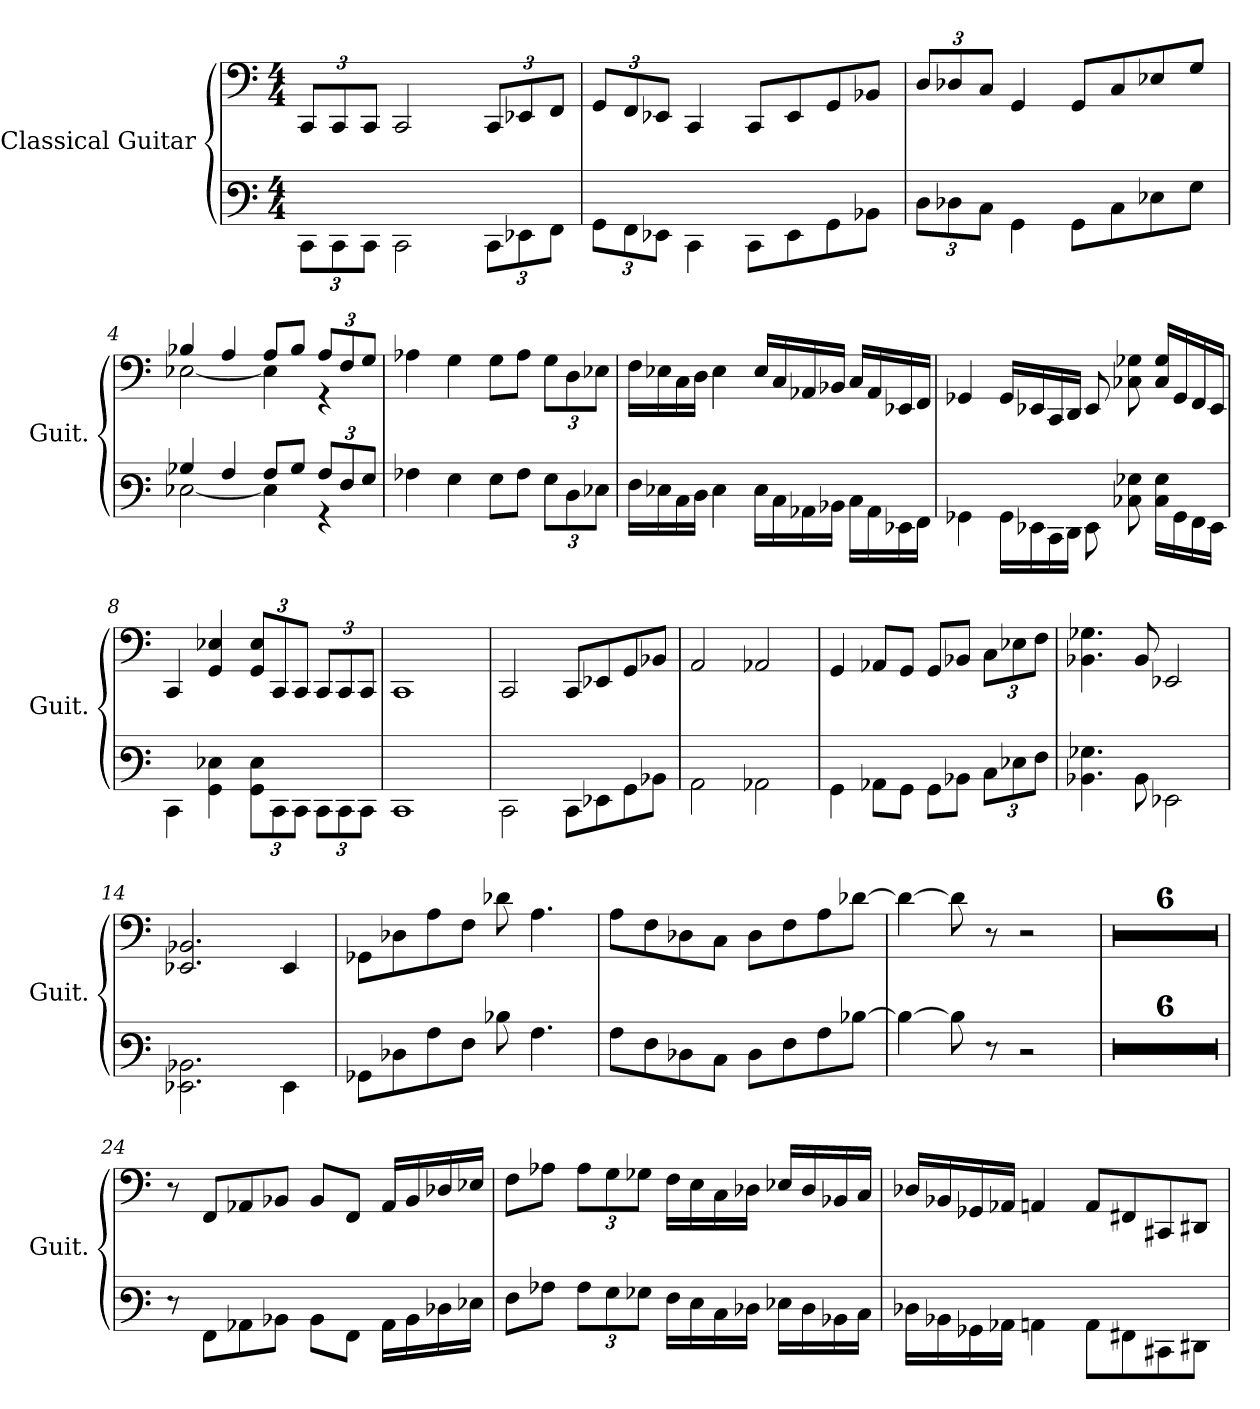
**kern	**kern
*part1	*part1
*staff2	*staff1
*I"Classical Guitar	*
*I'Guit.	*
*stria6	*
*	*clefF4
*k[]	*k[]
*M4/4	*M4/4
*MM54	*MM54
*Xbrackettup	*Xbrackettup
=1	=1
12CC\L	12CC/L
12CC\	12CC/
12CC\J	12CC/J
2CC\	2CC/
12CC\L	12CC/L
12EE-\	12EE-X/
12FF\J	12FF/J
=2	=2
12GG\L	12GG/L
12FF\	12FF/
12EE-\J	12EE-X/J
4CC\	4CC/
8CC\L	8CC/L
8EE-\	8EE-/
8GG\	8GG/
8BB-\J	8BB-X/J
=3	=3
12D\L	12D/L
12D-\	12D-X/
12C\J	12C/J
4GG\	4GG/
8GG\L	8GG/L
8C\	8C/
8E-\	8E-X/
8G\J	8G/J
=4	=4
*^	*^
4B-/	[2E-\	4B-X/	[2E-X\
4A/	.	4A/	.
8A/L	4E-\]	8A/L	4E-\]
8B-/J	.	8B-/J	.
12A/L	4r	12A/L	4r
12F/	.	12F/	.
12G/J	.	12G/J	.
*v	*v	*	*
*	*v	*v
!!LO:LB:g=z
=5	=5
4A-\	4A-X\
4G\	4G\
8G\L	8G\L
8A-\J	8A-\J
12G\L	12G\L
12D\	12D\
12E-\J	12E-X\J
=6	=6
16F\LL	16F\LL
16E-\	16E-X\
16C\	16C\
16D\JJ	16D\JJ
4E-\	4E-\
16E-\LL	16E-/LL
16C\	16C/
16AA-\	16AA-X/
16BB-\JJ	16BB-X/JJ
16C\LL	16C/LL
16AA-\	16AA-/
16EE-\	16EE-X/
16FF\JJ	16FF/JJ
=7	=7
4GG-\	4GG-X/
16GG-\LL	16GG-/LL
16EE-\	16EE-X/
16CC\	16CC/
16DD\JJ	16DD/JJ
8EE-\	8EE-/
8C-\ 8G-\	8C-X\ 8G-X\
16C-\ 16G-\LL	16C-/ 16G-/LL
16GG-\	16GG-/
16FF\	16FF/
16EE-\JJ	16EE-/JJ
!!LO:LB:g=z
=8	=8
4CC\	4CC/
4GG\ 4E-\	4GG/ 4E-X/
12GG\ 12E-\L	12GG/ 12E-/L
12CC\	12CC/
12CC\J	12CC/J
12CC\L	12CC/L
12CC\	12CC/
12CC\J	12CC/J
=9	=9
1CC	1CC
=10	=10
2CC\	2CC/
8CC\L	8CC/L
8EE-\	8EE-X/
8GG\	8GG/
8BB-\J	8BB-X/J
=11	=11
2AA\	2AA/
2AA-\	2AA-X/
=12	=12
4GG\	4GG/
8AA-\L	8AA-X/L
8GG\J	8GG/J
8GG\L	8GG/L
8BB-\J	8BB-X/J
12C\L	12C\L
12E-\	12E-X\
12F\J	12F\J
=13	=13
4.BB-\ 4.G-\	4.BB-X\ 4.G-X\
8BB-\	8BB-/
2EE-\	2EE-X/
=14	=14
2.EE-\ 2.BB-\	2.EE-X/ 2.BB-X/
4EE-\	4EE-/
!!LO:LB:g=z
=15	=15
8GG-\L	8GG-X\L
8D-\	8D-X\
8A\	8A\
8F\J	8F\J
8d-\	8d-X\
4.A\	4.A\
=16	=16
8A\L	8A\L
8F\	8F\
8D-\	8D-X\
8C\J	8C\J
8D-\L	8D-\L
8F\	8F\
8A\	8A\
[8d-\J	[8d-X\J
=17	=17
4d-\_	4d-\_
8d-\]	8d-\]
8r	8r
2r	2r
=18	=18
1r	1r
=19	=19
1r	1r
=20	=20
1r	1r
=21	=21
1r	1r
=22	=22
1r	1r
=23	=23
1r	1r
!!LO:LB:g=z
=24	=24
8r	8r
8FF\L	8FF/L
8AA-\	8AA-X/
8BB-\J	8BB-X/J
8BB-\L	8BB-/L
8FF\J	8FF/J
16AA-\LL	16AA-/LL
16BB-\	16BB-/
16D-\	16D-X/
16E-\JJ	16E-X/JJ
=25	=25
8F\L	8F\L
8A-\J	8A-X\J
12A-\L	12A-\L
12G\	12G\
12G-\J	12G-X\J
16F\LL	16F\LL
16E\	16E\
16C\	16C\
16D-\JJ	16D-X\JJ
16E-\LL	16E-X/LL
16D-\	16D-/
16BB-\	16BB-X/
16C\JJ	16C/JJ
=26	=26
16D-\LL	16D-X/LL
16BB-\	16BB-X/
16GG-\	16GG-X/
16AA-\JJ	16AA-X/JJ
4AA\	4AAn/
8AA\L	8AA/L
8FF#\	8FF#X/
8CC#\	8CC#X/
8DD#\J	8DD#X/J
=	=
*-	*-
